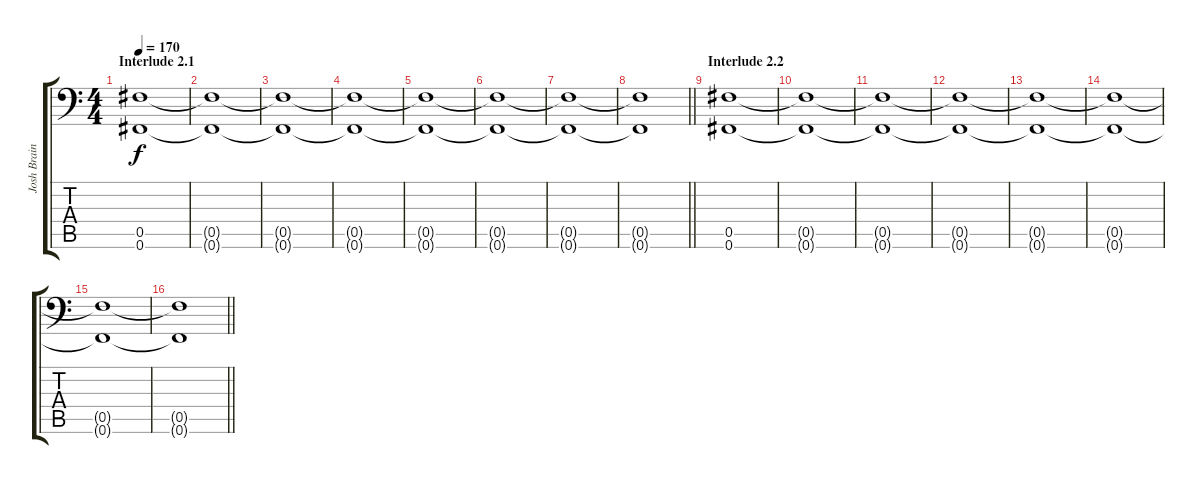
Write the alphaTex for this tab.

\track ("Josh Brainard" "Josh Brain") {instrument distortionguitar}
\staff {score tabs}
\tuning (Db4 Ab3 E3 B2 Gb2 Gb1) {hide}
\ts (4 4)
\section ("" "Interlude 2.1")
\tempo 170
\clef f4
\ks c
(0.5 0.6).1{dy f} |
(0.5{t} 0.6{t}).1 |
(0.5{t} 0.6{t}).1 |
(0.5{t} 0.6{t}).1 |
(0.5{t} 0.6{t}).1 |
(0.5{t} 0.6{t}).1 |
(0.5{t} 0.6{t}).1 |
\barLineRight lightlight
(0.5{t} 0.6{t}).1 |
\section ("" "Interlude 2.2")
(0.5 0.6).1 |
(0.5{t} 0.6{t}).1 |
(0.5{t} 0.6{t}).1 |
(0.5{t} 0.6{t}).1 |
(0.5{t} 0.6{t}).1 |
(0.5{t} 0.6{t}).1 |
(0.5{t} 0.6{t}).1 |
\barLineRight lightlight
(0.5{t} 0.6{t}).1
